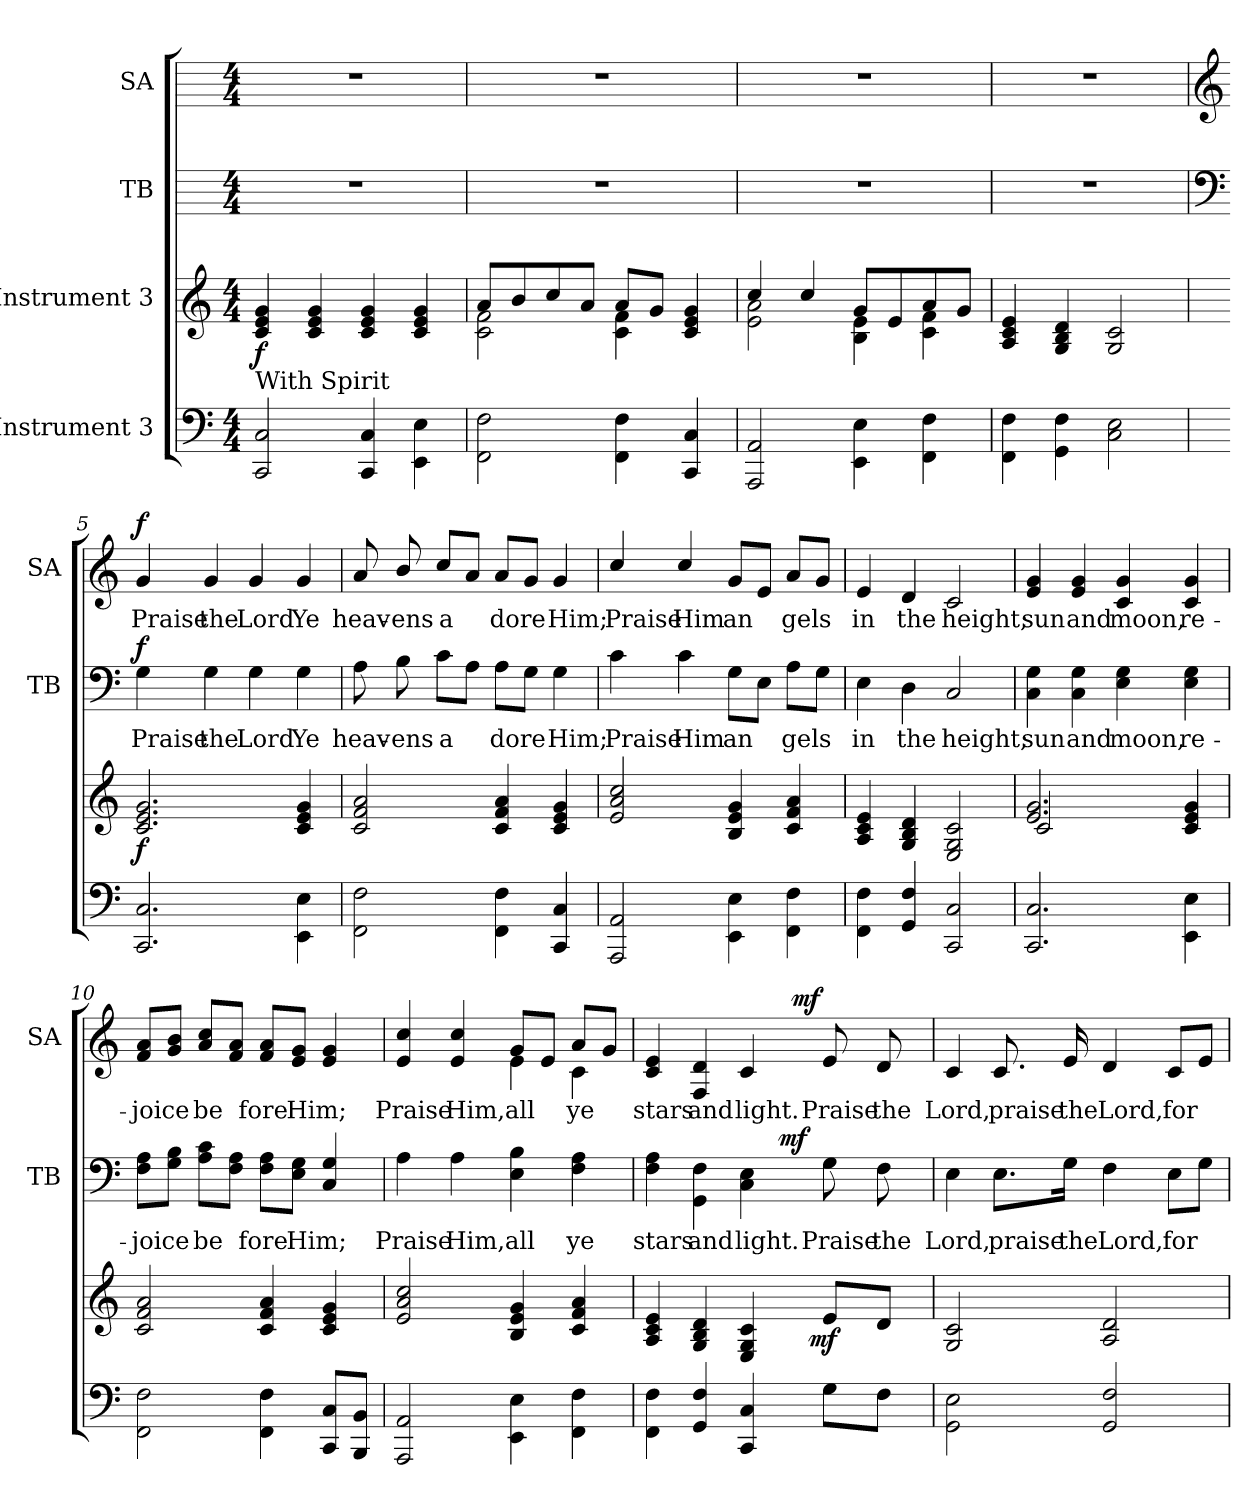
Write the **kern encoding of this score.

**kern	**kern	**dynam	**kern	**text	**dynam	**kern	**text	**dynam
*part4	*part3	*part3	*part2	*part2	*part2	*part1	*part1	*part1
*staff4	*staff3	*staff3	*staff2	*staff2	*staff2	*staff1	*staff1	*staff1
*I"Instrument 3	*I"Instrument 3	*	*I"TB	*	*	*I"SA	*	*
*	*	*	*I'TB	*	*	*I'SA	*	*
!!LO:PB:g=z
*stria5	*stria5	*	*stria5	*	*	*stria5	*	*
*clefF4	*clefG2	*	*	*	*	*	*	*
*k[]	*k[]	*	*k[]	*	*	*k[]	*	*
*C:	*C:	*	*C:	*	*	*C:	*	*
*M4/4	*M4/4	*	*M4/4	*	*	*M4/4	*	*
*MM104	*MM104	*	*MM104	*	*	*MM104	*	*
=1	=1	=1	=1	=1	=1	=1	=1	=1
!	!LO:TX:b:t=With Spirit	!	!	!	!	!	!	!
!	!	!LO:DY:b	!	!	!	!	!	!
2CC/ 2C/	4g/ 4e/ 4c/	f	1r	.	.	1r	.	.
.	4g/ 4c/ 4e/	.	.	.	.	.	.	.
4CC/ 4C/	4g/ 4e/ 4c/	.	.	.	.	.	.	.
4E\ 4EE\	4g/ 4c/ 4e/	.	.	.	.	.	.	.
=2	=2	=2	=2	=2	=2	=2	=2	=2
*	*^	*	*	*	*	*	*	*
2FF\ 2F\	8a/L	2f\ 2c\	.	1r	.	.	1r	.	.
.	8b/	.	.	.	.	.	.	.	.
.	8cc/	.	.	.	.	.	.	.	.
.	8a/J	.	.	.	.	.	.	.	.
4FF\ 4F\	8a/L	4f\ 4c\	.	.	.	.	.	.	.
.	8g/J	.	.	.	.	.	.	.	.
4C/ 4CC/	4g/ 4e/ 4c/	4ryy	.	.	.	.	.	.	.
=3	=3	=3	=3	=3	=3	=3	=3	=3	=3
2AA/ 2AAA/	4cc/	2a\ 2e\	.	1r	.	.	1r	.	.
.	4cc/	.	.	.	.	.	.	.	.
4EE\ 4E\	8g/L	4e\ 4B\	.	.	.	.	.	.	.
.	8e/	.	.	.	.	.	.	.	.
4F\ 4FF\	8a/	4f\ 4c\	.	.	.	.	.	.	.
.	8g/J	.	.	.	.	.	.	.	.
*	*v	*v	*	*	*	*	*	*	*
=4	=4	=4	=4	=4	=4	=4	=4	=4
4F\ 4FF\	4e/ 4c/ 4A/	.	1r	.	.	1r	.	.
4GG\ 4F\	4d/ 4G/ 4B/	.	.	.	.	.	.	.
2E\ 2C\	2c/ 2G/	.	.	.	.	.	.	.
!!LO:LB:g=z
=5	=5	=5	=5	=5	=5	=5	=5	=5
*	*	*	*clefF4	*	*	*clefG2	*	*
!	!	!LO:DY:b	!	!LO:LY:a:cj	!LO:DY:a	!	!LO:LY:b:cj	!LO:DY:a
2.CC/ 2.C/	2.g/ 2.e/ 2.c/	f	4G\	Praise	f	4g/	Praise	f
!	!	!	!	!LO:LY:a:cj	!	!	!LO:LY:b:cj	!
.	.	.	4G\	the	.	4g/	the	.
!	!	!	!	!LO:LY:a:cj	!	!	!LO:LY:b:cj	!
.	.	.	4G\	Lord	.	4g/	Lord	.
!	!	!	!	!LO:LY:a:cj	!	!	!LO:LY:b:cj	!
4E\ 4EE\	4g/ 4c/ 4e/	.	4G\	Ye	.	4g/	Ye	.
=6	=6	=6	=6	=6	=6	=6	=6	=6
!	!	!	!	!LO:LY:a:cj	!	!	!LO:LY:b:cj	!
2FF\ 2F\	2a/ 2f/ 2c/	.	8A\	heav-	.	8a/	heav-	.
!	!	!	!	!LO:LY:a:cj	!	!	!LO:LY:b:cj	!
.	.	.	8B\	-ens	.	8b/	-ens	.
!	!	!	!	!LO:LY:a:cj	!	!	!LO:LY:b:cj	!
.	.	.	8c\L	a-	.	8cc/L	a-	.
!	!	!	!	!LO:LY:a:cj	!	!	!LO:LY:b:cj	!
.	.	.	8A\J	--	.	8a/J	--	.
!	!	!	!	!LO:LY:a:cj	!	!	!LO:LY:b:cj	!
4F\ 4FF\	4f/ 4c/ 4a/	.	8A\L	-dore	.	8a/L	-dore	.
!	!	!	!	!LO:LY:a:cj	!	!	!LO:LY:b:cj	!
.	.	.	8G\J	.	.	8g/J	.	.
!	!	!	!	!LO:LY:a:cj	!	!	!LO:LY:b:cj	!
4C/ 4CC/	4g/ 4e/ 4c/	.	4G\	Him;	.	4g/	Him;	.
=7	=7	=7	=7	=7	=7	=7	=7	=7
!	!	!	!	!LO:LY:a:cj	!	!	!LO:LY:b:cj	!
2AAA/ 2AA/	2cc/ 2e/ 2a/	.	4c\	Praise	.	4cc/	Praise	.
!	!	!	!	!LO:LY:a:cj	!	!	!LO:LY:b:cj	!
.	.	.	4c\	Him	.	4cc/	Him	.
!	!	!	!	!LO:LY:a:cj	!	!	!LO:LY:b:cj	!
4EE\ 4E\	4g/ 4e/ 4B/	.	8G\L	an-	.	8g/L	an-	.
!	!	!	!	!LO:LY:a:cj	!	!	!LO:LY:b:cj	!
.	.	.	8E\J	--	.	8e/J	--	.
!	!	!	!	!LO:LY:a:cj	!	!	!LO:LY:b:cj	!
4F\ 4FF\	4a/ 4f/ 4c/	.	8A\L	-gels	.	8a/L	-gels	.
!	!	!	!	!LO:LY:a:cj	!	!	!LO:LY:b:cj	!
.	.	.	8G\J	.	.	8g/J	.	.
!!LO:PB:g=z
=8	=8	=8	=8	=8	=8	=8	=8	=8
!	!	!	!	!LO:LY:a:cj	!	!	!LO:LY:b:cj	!
4FF\ 4F\	4e/ 4A/ 4c/	.	4E\	in	.	4e/	in	.
!	!	!	!	!LO:LY:a:cj	!	!	!LO:LY:b:cj	!
4GG/ 4F/	4d/ 4G/ 4B/	.	4D\	the	.	4d/	the	.
!	!	!	!	!LO:LY:a:cj	!	!	!LO:LY:b:cj	!
2CC/ 2C/	2c/ 2E/ 2G/	.	2C/	height;	.	2c/	height;	.
=9	=9	=9	=9	=9	=9	=9	=9	=9
*	*^	*	*	*	*	*	*	*
!	!	!	!	!	!LO:LY:a:cj	!	!	!LO:LY:b:cj	!
2.CC/ 2.C/	2.e/ 2.g/	2c/	.	4G\ 4C\	sun	.	4g/ 4e/	sun	.
!	!	!	!	!	!LO:LY:a:cj	!	!	!LO:LY:b:cj	!
.	.	.	.	4G\ 4C\	and	.	4e/ 4g/	and	.
!	!	!	!	!	!LO:LY:a:cj	!	!	!LO:LY:b:cj	!
.	.	2ryy	.	4E\ 4G\	moon,	.	4g/ 4c/	moon,	.
!	!	!	!	!	!LO:LY:a:cj	!	!	!LO:LY:b:cj	!
4EE\ 4E\	4g/ 4e/ 4c/	.	.	4G\ 4E\	re-	.	4g/ 4c/	re-	.
*	*v	*v	*	*	*	*	*	*	*
=10	=10	=10	=10	=10	=10	=10	=10	=10
!	!	!	!	!LO:LY:a:cj	!	!	!LO:LY:b:cj	!
2FF\ 2F\	2a/ 2f/ 2c/	.	8A\ 8F\L	-joice	.	8a/ 8f/L	-joice	.
!	!	!	!	!LO:LY:a:cj	!	!	!LO:LY:b:cj	!
.	.	.	8B\ 8G\J	.	.	8b/ 8g/J	.	.
!	!	!	!	!LO:LY:a:cj	!	!	!LO:LY:b:cj	!
.	.	.	8c\ 8A\L	be-	.	8cc/ 8a/L	be-	.
!	!	!	!	!LO:LY:a:cj	!	!	!LO:LY:b:cj	!
.	.	.	8A\ 8F\J	--	.	8a/ 8f/J	--	.
!	!	!	!	!LO:LY:a:cj	!	!	!LO:LY:b:cj	!
4F\ 4FF\	4f/ 4c/ 4a/	.	8A\ 8F\L	-fore	.	8a/ 8f/L	-fore	.
!	!	!	!	!LO:LY:a:cj	!	!	!LO:LY:b:cj	!
.	.	.	8G\ 8E\J	Him;	.	8g/ 8e/J	Him;	.
!	!	!	!	!LO:LY:a:cj	!	!	!LO:LY:b:cj	!
8C/ 8CC/L	4g/ 4e/ 4c/	.	4G/ 4C/	.	.	4g/ 4e/	.	.
8BBB/ 8BB/J	.	.	.	.	.	.	.	.
!!LO:LB:g=z
=11	=11	=11	=11	=11	=11	=11	=11	=11
!	!	!	!	!LO:LY:a:cj	!	!	!LO:LY:b:cj	!
*	*	*	*	*	*	*^	*	*
2AA/ 2AAA/	2cc/ 2a/ 2e/	.	4A\	Praise	.	4e/ 4cc/	2ryy	Praise	.
!	!	!	!	!LO:LY:a:cj	!	!	!	!LO:LY:b:cj	!
.	.	.	4A\	Him,	.	4cc/ 4e/	.	Him,	.
!	!	!	!	!LO:LY:a:cj	!	!	!	!LO:LY:b:cj	!
4E\ 4EE\	4e/ 4B/ 4g/	.	4B\ 4E\	all	.	4e\	8g/L	all	.
!	!	!	!	!	!	!	!	!LO:LY:b:cj	!
.	.	.	.	.	.	.	8e/J	.	.
!	!	!	!	!LO:LY:a:cj	!	!	!	!LO:LY:b:cj	!
4F\ 4FF\	4a/ 4c/ 4f/	.	4A\ 4F\	ye	.	4c\	8a/L	ye	.
!	!	!	!	!	!	!	!	!LO:LY:b:cj	!
.	.	.	.	.	.	.	8g/J	.	.
=12	=12	=12	=12	=12	=12	=12	=12	=12	=12
!	!	!	!	!LO:LY:a:cj	!	!	!	!LO:LY:b:cj	!
*	*^	*	*^	*	*	*	*	*	*
4F\ 4FF\	4c/ 4A/ 4e/	2ryy	.	4A\ 4F\	2ryy	stars	.	4e/ 4c/	2ryy	stars	.
!	!	!	!	!	!	!LO:LY:a:cj	!	!	!	!LO:LY:b:cj	!
4GG/ 4F/	4d/ 4G/ 4B/	.	.	4F\ 4GG\	.	and	.	4d/ 4F/	.	and	.
!	!	!	!	!	!	!LO:LY:a:cj	!	!	!	!LO:LY:b:cj	!
4CC/ 4C/	4c/ 4E/ 4G/	8..ryy	.	4E\ 4C\	8ryy	light.	.	4c/	8ryy	light.	.
.	.	.	.	.	64ryy	.	.	.	32.ryy	.	.
!	!	!	!	!	!	!	!LO:DY:a	!	!	!	!
.	.	.	.	.	4ryy	.	mf	.	.	.	.
!	!	!	!	!	!	!	!	!	!	!	!LO:DY:a
.	.	.	.	.	.	.	.	.	4ryy	.	mf
!	!	!	!LO:DY:b	!	!	!	!	!	!	!	!
.	.	4ryy	mf	.	.	.	.	.	.	.	.
!	!	!	!	!	!	!LO:LY:a:cj	!	!	!	!LO:LY:b:cj	!
8G\L	8e/L	.	.	8G\	.	Praise	.	8e/	.	Praise	.
!	!	!	!	!	!	!LO:LY:a:cj	!	!	!	!LO:LY:b:cj	!
8F\J	8d/J	.	.	8F\	.	the	.	8d/	.	the	.
.	.	.	.	.	16..ryy	.	.	.	.	.	.
.	.	.	.	.	.	.	.	.	16ryy	.	.
.	.	32ryy	.	.	.	.	.	.	.	.	.
.	.	.	.	.	.	.	.	.	64ryy	.	.
!!LO:PB:g=z
=13	=13	=13	=13	=13	=13	=13	=13	=13	=13	=13	=13
!	!	!	!	!	!	!LO:LY:a:cj	!	!	!	!LO:LY:b:cj	!
*	*v	*v	*	*	*	*	*	*v	*v	*	*
*	*	*	*v	*v	*	*	*	*	*
2E\ 2GG\	2G/ 2c/	.	4E\	Lord,	.	4c/	Lord,	.
!	!	!	!	!LO:LY:a:cj	!	!	!LO:LY:b:cj	!
.	.	.	8.E\L	praise	.	8.c/	praise	.
!	!	!	!	!LO:LY:a:cj	!	!	!LO:LY:b:cj	!
.	.	.	16G\J	the	.	16e/	the	.
!	!	!	!	!LO:LY:a:cj	!	!	!LO:LY:b:cj	!
2F/ 2GG/	2A/ 2d/	.	4F\	Lord,	.	4d/	Lord,	.
!	!	!	!	!LO:LY:a:cj	!	!	!LO:LY:b:cj	!
.	.	.	8E\L	for	.	8c/L	for	.
!	!	!	!	!LO:LY:a:cj	!	!	!LO:LY:b:cj	!
.	.	.	8G\J	.	.	8e/J	.	.
=	=	=	=	=	=	=	=	=
*-	*-	*-	*-	*-	*-	*-	*-	*-
